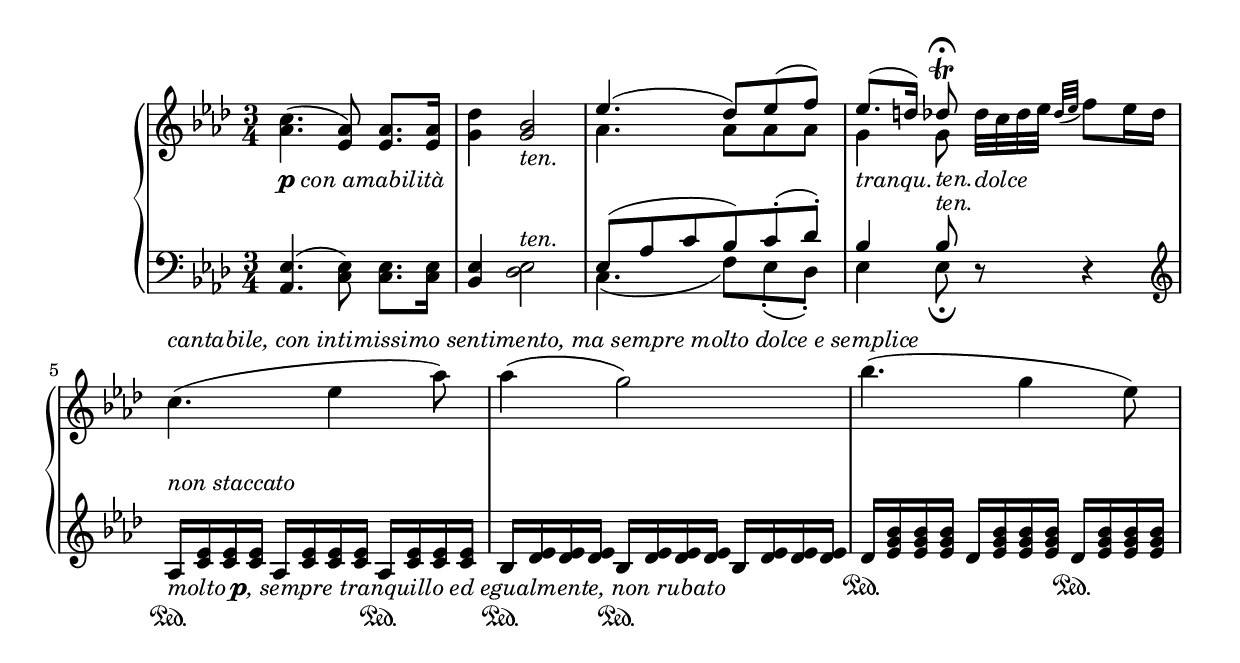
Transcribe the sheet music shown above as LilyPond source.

%% DO NOT EDIT this file manually; it is automatically
%% generated from LSR http://lsr.dsi.unimi.it
%% Make any changes in LSR itself, or in Documentation/snippets/new/ ,
%% and then run scripts/auxiliar/makelsr.py
%%
%% This file is in the public domain.
\version "2.17.15"

\header {
  lsrtags = "headword"

  texidoc = "
Text headword

"
  doctitle = "Text headword"
} % begin verbatim

\include "english.ly"

% NR 1.8 Text

% L. v. Beethoven, Op. 110
% Piano sonata 31
% measures 1 - 7

\layout {
  \context {
    \Score
    \override SpacingSpanner.base-shortest-duration =
    #(ly:make-moment 1/20)
  }
}

\new PianoStaff <<

  % RH staff
  \new Staff {
    \clef treble
    \key af \major
    \time 3/4

    \once \override TextScript.staff-padding = #4
    <c'' af'>4. (
    _ \markup { \dynamic p \italic { con amabilità } }
    <af' ef'>8 )
    <af' ef'>8. [
    <af' ef'>16 ]

    |

    <df'' g'>4
    <bf' g'>2
    _ \markup { \italic { ten. } }

    |

    <<

      \new Voice {
        \voiceOne
        ef''4. (
        df''8 [ )
        ef'' (
        f'' ) ]

        |

        \once \override TextScript.staff-padding = #4
        ef''8. (
        _ \markup { \italic { tranqu. } }
        d''16 )
        df''8 \trill \fermata
        _ \markup { \italic { ten. } }
      }

      \new Voice {
        \voiceTwo
        af'4.
        af'8 [
        af'8
        af'8 ]

        |

        g'4
        g'8
      }

    >>

    \oneVoice
    \once \override TextScript.staff-padding = #4
    df''32
    _ \markup { \italic dolce }
    c''32
    df''32
    ef''32
    \acciaccatura { df''[ ef'' ] }
    f''8
    ef''16
    df''16

    |
    \break
    \overrideProperty Score.NonMusicalPaperColumn.line-break-system-details #'((alignment-distances . (12)))

    c''4. (
    ^ \markup \italic { cantabile, con intimissimo sentimento,
      ma sempre molto dolce e semplice }
    ef''4
    af''8 )

    |

    af''4 (
    g''2 )

    |

    bf''4. (
    g''4
    ef''8 )

    |
  }

  % LH
  \new Staff {
    \clef bass
    \key af \major
    \time 3/4

    <ef af,>4. (
    <ef c>8 )
    <ef c>8. [
    <ef c>16 ]

    |

    <ef bf,>4
    <ef df>2 ^ \markup { \italic ten. }

    |

    <<

      \new Voice {
        \voiceOne
        ef8 [ (
        af8
        c'8
        bf8 )
        c'8 ( \staccato
        df'8 ]  ) \staccato

        |

        bf4
        bf8 ^ \markup { \italic ten. }
      }

      \new Voice {
        \voiceTwo
        c4. (
        f8 [ )
        ef8 ( \staccato
        df8 ] ) \staccato

        |

        ef4
        ef8 \fermata
      }

    >>

    \oneVoice
    r8
    r4
    \clef treble

    |

    \override Staff.SustainPedalLineSpanner.outside-staff-priority = #1000
    \override Staff.SustainPedalLineSpanner.staff-padding = #7
    \once \override TextScript.padding = #2
    af16 \sustainOn
    ^ \markup \italic { non staccato }
    _ \markup \italic { molto \concat { \dynamic { p } , } sempre tranquillo
      ed egualmente, non rubato }
    <ef' c'>16
    <ef' c'>16
    <ef' c'>16
    af16
    <ef' c'>16
    <ef' c'>16
    <ef' c'>16
    af16 \sustainOn
    <ef' c'>16
    <ef' c'>16
    <ef' c'>16

    |

    bf16 \sustainOn
    <ef' df'>16
    <ef' df'>16
    <ef' df'>16
    bf16 \sustainOn
    <ef' df'>16
    <ef' df'>16
    <ef' df'>16
    bf16
    <ef' df'>16
    <ef' df'>16
    <ef' df'>16

    |

    \override Staff.SustainPedalLineSpanner.staff-padding = #4
    df'16 \sustainOn
    <bf' g' ef'>16
    <bf' g' ef'>16
    <bf' g' ef'>16
    df'16
    <bf' g' ef'>16
    <bf' g' ef'>16
    <bf' g' ef'>16
    df'16 \sustainOn
    <bf' g' ef'>16
    <bf' g' ef'>16
    <bf' g' ef'>16

    |
  }

>>
